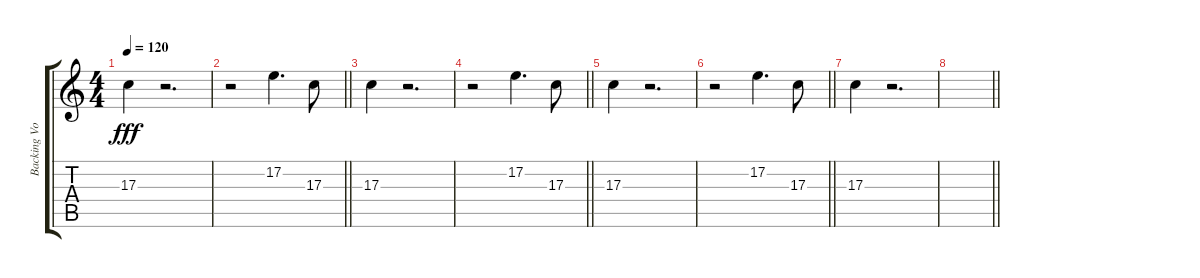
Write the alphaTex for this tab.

\track ("Backing Vocals" "Backing Vo") {instrument lead3calliope}
\staff {score tabs}
\tuning (E4 B3 G3 D3 A2 E2) {hide}
\ts (4 4)
\tempo 120
\clef g2
\ks c
17.3.4{dy fff} r.2{d} |
\barLineRight lightlight
r.2 17.2.4{d} 17.3.8 |
17.3.4 r.2{d} |
\barLineRight lightlight
r.2 17.2.4{d} 17.3.8 |
17.3.4 r.2{d} |
\barLineRight lightlight
r.2 17.2.4{d} 17.3.8 |
17.3.4 r.2{d} |
\barLineRight lightlight
